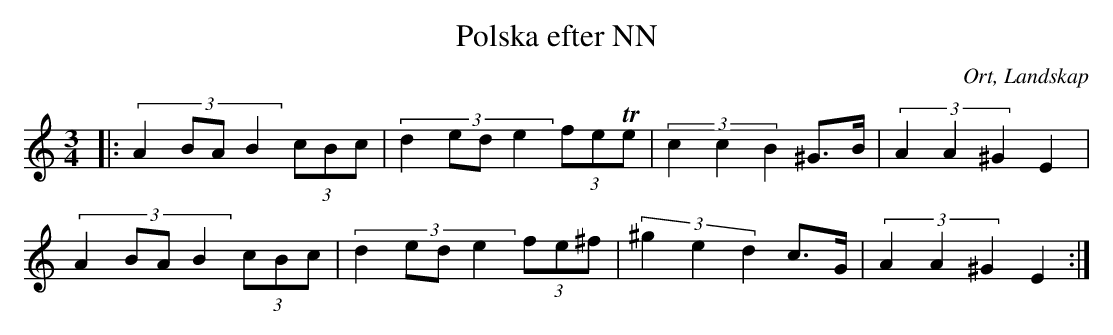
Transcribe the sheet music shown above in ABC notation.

X:1
T:Polska efter NN
O:Ort, Landskap
M:3/4
L:1/8
K:C
|: (3:2:4 A2 BA B2 (3cBc| (3:2:4 d2 ed e2 (3feTe|(3:2:3 c2 c2 B2 ^G>B|(3:2:3 A2 A2 ^G2 E2|
(3:2:4 A2 BA B2 (3cBc| (3:2:4 d2 ed e2 (3fe^f|(3:2:3 ^g2 e2 d2 c>G|(3:2:3 A2 A2 ^G2 E2:|
